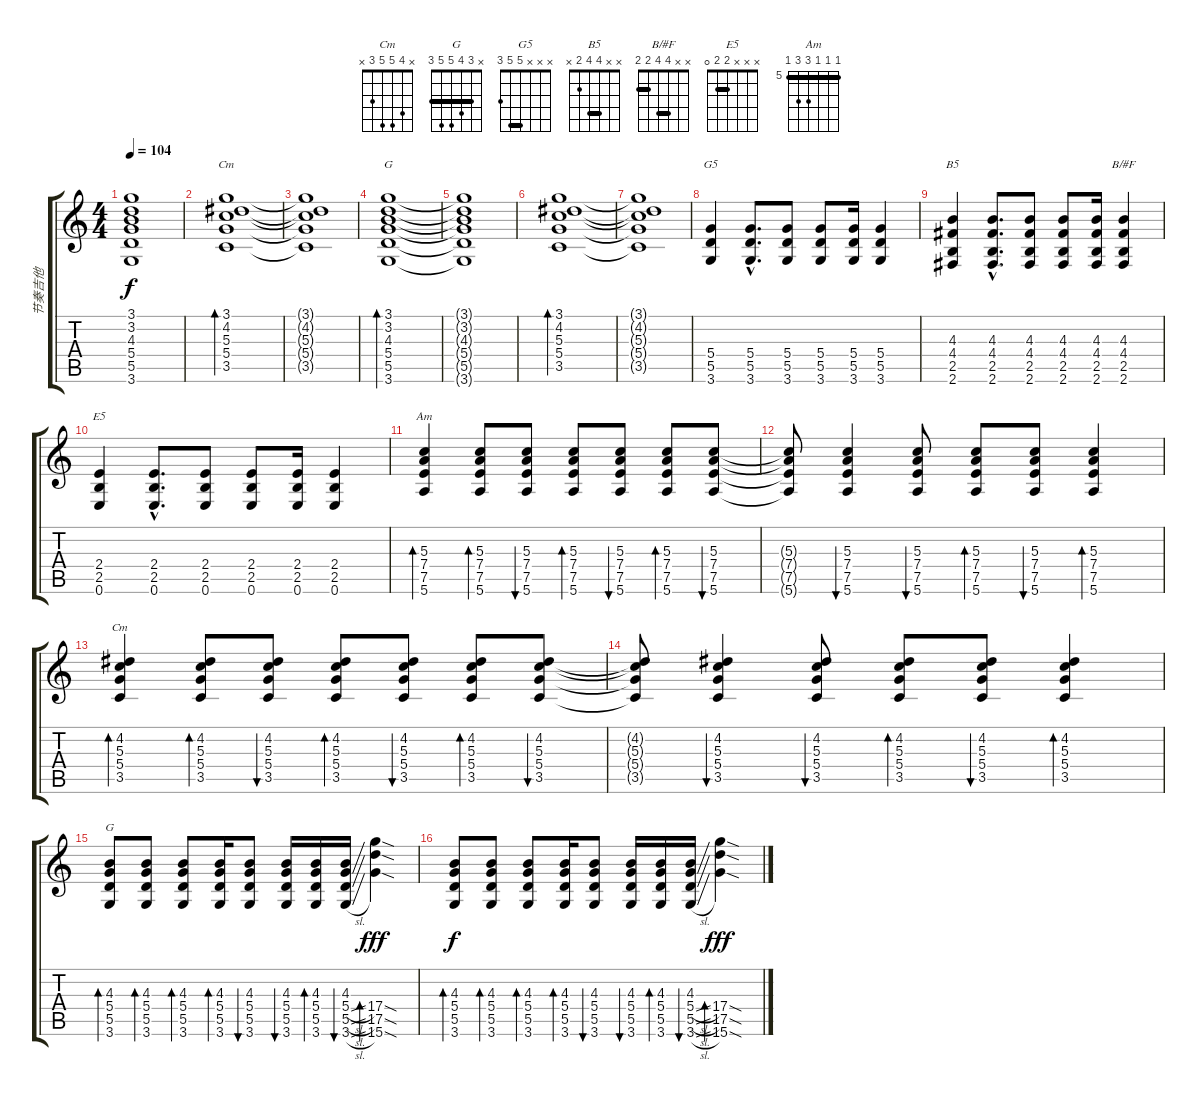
\track ("节奏吉他" "节奏吉他") {instrument distortionguitar}
\staff {score tabs}
\tuning (E4 B3 G3 D3 A2 E2) {hide}
\chord ("Cm" 3 4 5 5 3 x) {barre 3}
\chord ("G" 3 3 4 5 5 3) {barre 3}
\chord ("G5" x x x 5 5 3) {barre 5}
\chord ("B5" x x 4 4 2 x) {barre 4}
\chord ("B/#F" x x 4 4 2 2) {barre (2 4)}
\chord ("E5" x x x 2 2 0) {barre 2}
\chord ("Am" 5 5 5 7 7 5) {firstfret 5 barre 5}
\chord ("Cm" x 4 5 5 3 x)
\chord ("G" x 3 4 5 5 3) {barre 3}
\ts (4 4)
\tempo 104
\clef g2
\ks c
(3.1{t} 3.2{t} 4.3{t} 5.4{t} 5.5{t} 3.6{t}).1{dy f} |
(3.1 4.2 5.3 5.4 3.5).1{bd 120 ch "Cm"} |
(3.1{t} 4.2{t} 5.3{t} 5.4{t} 3.5{t}).1 |
(3.1 3.2 4.3 5.4 5.5 3.6).1{bd 60 ch "G"} |
(3.1{t} 3.2{t} 4.3{t} 5.4{t} 5.5{t} 3.6{t}).1 |
(3.1 4.2 5.3 5.4 3.5).1{bd 120} |
(3.1{t} 4.2{t} 5.3{t} 5.4{t} 3.5{t}).1 |
(5.4 5.5 3.6).4{ch "G5"} (5.4{hac} 5.5{hac} 3.6{hac}).8{d} (5.4 5.5 3.6).8 (5.4 5.5 3.6).8 (5.4 5.5 3.6).16 (5.4 5.5 3.6).4 |
(4.3 4.4 2.5 2.6).4{ch "B5"} (4.3{hac} 4.4{hac} 2.5{hac} 2.6{hac}).8{d} (4.3 4.4 2.5 2.6).8 (4.3 4.4 2.5 2.6).8 (4.3 4.4 2.5 2.6).16 (4.3 4.4 2.5 2.6).4{ch "B/#F"} |
(2.4 2.5 0.6).4{ch "E5"} (2.4{hac} 2.5{hac} 0.6{hac}).8{d} (2.4 2.5 0.6).8 (2.4 2.5 0.6).8 (2.4 2.5 0.6).16 (2.4 2.5 0.6).4 |
(5.3 7.4 7.5 5.6).4{bd 60 ch "Am"} (5.3 7.4 7.5 5.6).8{bd 30} (5.3 7.4 7.5 5.6).8{bu 30} (5.3 7.4 7.5 5.6).8{bd 30} (5.3 7.4 7.5 5.6).8{bu 30} (5.3 7.4 7.5 5.6).8{bd 30} (5.3 7.4 7.5 5.6).8{bu 30} |
(5.3{t} 7.4{t} 7.5{t} 5.6{t}).8 (5.3 7.4 7.5 5.6).4{bu 30} (5.3 7.4 7.5 5.6).8{bu 30} (5.3 7.4 7.5 5.6).8{bd 30} (5.3 7.4 7.5 5.6).8{bu 30} (5.3 7.4 7.5 5.6).4{bd 30} |
(4.2 5.3 5.4 3.5).4{bd 60 ch "Cm"} (4.2 5.3 5.4 3.5).8{bd 30} (4.2 5.3 5.4 3.5).8{bu 30} (4.2 5.3 5.4 3.5).8{bd 30} (4.2 5.3 5.4 3.5).8{bu 30} (4.2 5.3 5.4 3.5).8{bd 30} (4.2 5.3 5.4 3.5).8{bu 30} |
(4.2{t} 5.3{t} 5.4{t} 3.5{t}).8 (4.2 5.3 5.4 3.5).4{bu 30} (4.2 5.3 5.4 3.5).8{bu 30} (4.2 5.3 5.4 3.5).8{bd 30} (4.2 5.3 5.4 3.5).8{bu 30} (4.2 5.3 5.4 3.5).4{bd 30} |
(4.3 5.4 5.5 3.6).8{bd 30 ch "G" volume 12} (4.3 5.4 5.5 3.6).8{bd 30} (4.3 5.4 5.5 3.6).8{bd 30} (4.3 5.4 5.5 3.6).16{bd 30} (4.3 5.4 5.5 3.6).8{bu 30} (4.3 5.4 5.5 3.6).16{bu 30} (4.3 5.4 5.5 3.6).16{bd 30} (4.3 5.4{sl} 5.5{sl} 3.6{sl}).16{bu 30} (17.4{sod} 17.5{sod} 15.6{sod}).4{bd 30 dy fff} |
(4.3 5.4 5.5 3.6).8{bd 30 dy f} (4.3 5.4 5.5 3.6).8{bd 30} (4.3 5.4 5.5 3.6).8{bd 30} (4.3 5.4 5.5 3.6).16{bd 30} (4.3 5.4 5.5 3.6).8{bu 30} (4.3 5.4 5.5 3.6).16{bu 30} (4.3 5.4 5.5 3.6).16{bd 30} (4.3 5.4{sl} 5.5{sl} 3.6{sl}).16{bu 30} (17.4{sod} 17.5{sod} 15.6{sod}).4{bd 30 dy fff}
